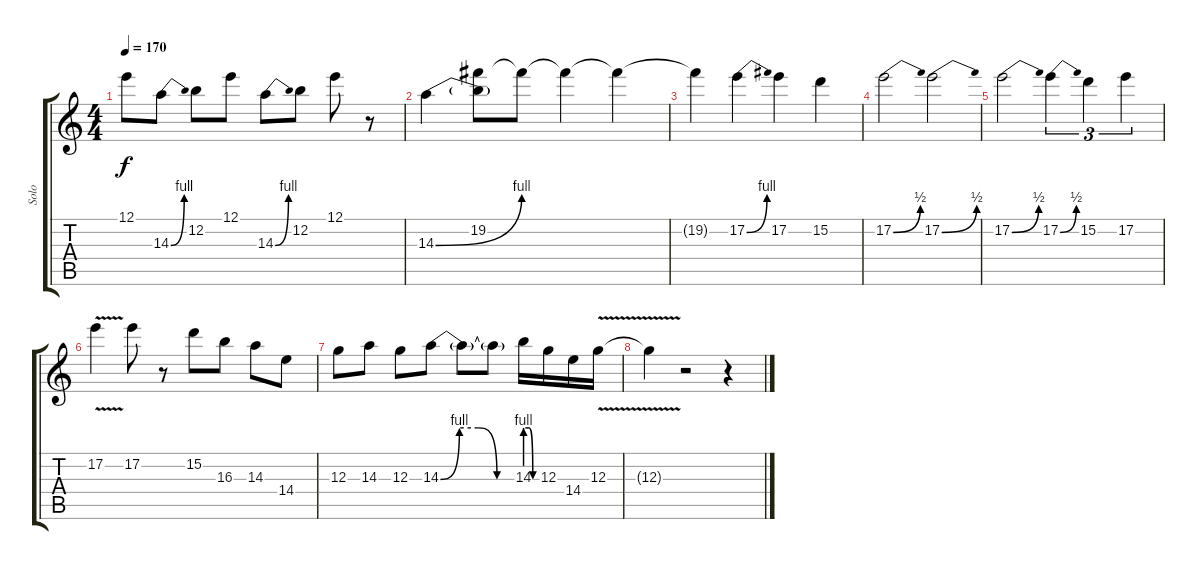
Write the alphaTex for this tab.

\track ("Solo" "Solo") {instrument overdrivenguitar}
\staff {score tabs}
\tuning (E4 B3 G3 D3 A2 E2) {hide}
\ts (4 4)
\tempo 170
\clef g2
\ks c
12.1.8{dy f} 14.3{be (bend 0 0 60 4)}.8 12.2.8 12.1.8 14.3{be (bend 0 0 60 4)}.8 12.2.8 12.1.8 r.8 |
14.3{be (bend 0 0 60 4)}.4 (19.2 14.3{t}).8 19.2{t}.8 19.2{t}.4 19.2{t}.4 |
19.2{t}.4 17.2{be (bend 0 0 60 4)}.4 17.2.4 15.2.4 |
17.2{be (bend 0 0 60 2)}.2 17.2{be (bend 0 0 60 2)}.2 |
17.2{be (bend 0 0 60 2)}.2 17.2{be (bend 0 0 60 2)}.4{tu (3 2)} 15.2.4{tu (3 2)} 17.2.4{tu (3 2)} |
17.2{v}.4 17.2.8 r.8 15.2.8 16.3.8 14.3.8 14.4.8 |
12.3.8 14.3.8 12.3.8 14.3{be (custom 0 0 15 4 30 4 45 0 60 0)}.8 14.3{t}.8 14.3{t}.8 14.3{be (custom 0 4 20 4 40 0 60 0)}.16 12.3.16 14.4.16 12.3{v}.16 |
12.3{t}.4 r.2 r.4
